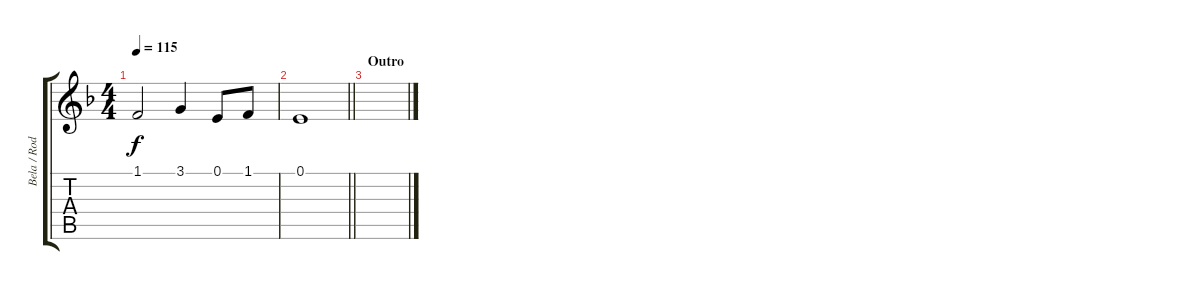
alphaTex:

\track ("Bela / Rod - Gesang" "Bela / Rod") {instrument lead6voice}
\staff {score tabs}
\tuning (E4 B3 G3 D3 A2 E2) {hide}
\ts (4 4)
\tempo 115
\clef g2
\ks f
1.1.2{dy f} 3.1.4 0.1.8 1.1.8 |
\barLineRight lightlight
0.1.1 |
\section ("" "Outro")
